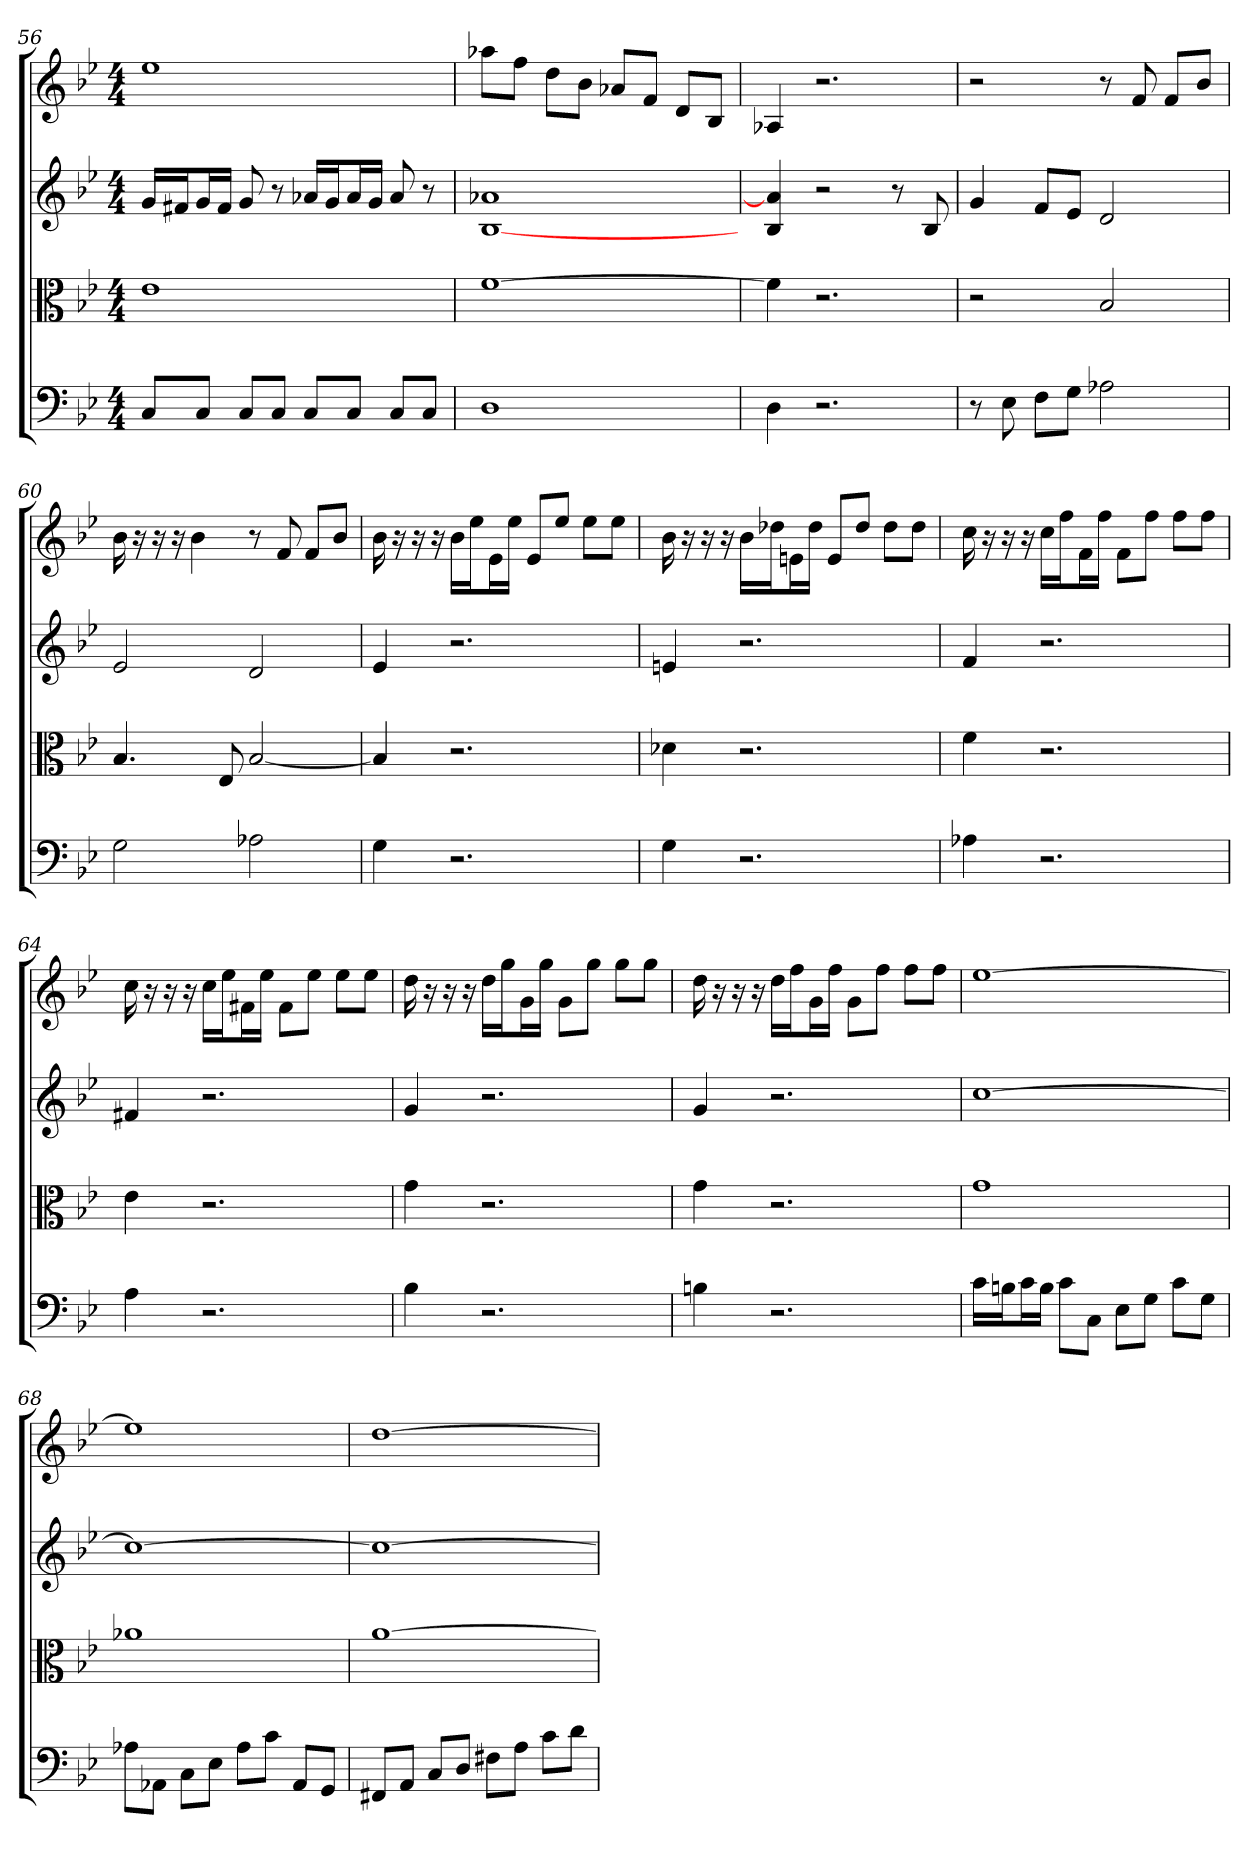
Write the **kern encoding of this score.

**kern	**kern	**kern	**kern
*part4	*part3	*part2	*part1
*staff4	*staff3	*staff2	*staff1
*clefF4	*clefC3	*clefG2	*clefG2
*k[b-e-]	*k[b-e-]	*k[b-e-]	*k[b-e-]
*g:	*g:	*g:	*g:
*M4/4	*M4/4	*M4/4	*M4/4
=56	=56	=56	=56
8C/L	1e-	16g/LL	1ee-
.	.	16f#X/J	.
8C/J	.	16g/L	.
.	.	16f#/JJ	.
8C/L	.	8g	.
8C/J	.	8r	.
8C/L	.	16a-X/LL	.
.	.	16g/J	.
8C/J	.	16a-/L	.
.	.	16g/JJ	.
8C/L	.	8a-	.
8C/J	.	8r	.
=57	=57	=57	=57
1D	[1f	[1B- 1a-X	8aa-X\L
.	.	.	8ff\J
.	.	.	8dd\L
.	.	.	8b-\J
.	.	.	8a-X/L
.	.	.	8f/J
.	.	.	8d/L
.	.	.	8B-/J
=58	=58	=58	=58
4D	4f]	4B- 4a-]	4A-X
2.r	2.r	2r	2.r
.	.	8r	.
.	.	8B-	.
=59	=59	=59	=59
8r	2r	4g	2r
8E-	.	.	.
8F\L	.	8f/L	.
8G\J	.	8e-/J	.
2A-X	2B-	2d	8r
.	.	.	8f
.	.	.	8f/L
.	.	.	8b-/J
=60	=60	=60	=60
2G	4.B-	2e-	16b-
.	.	.	16r
.	.	.	16r
.	.	.	16r
.	.	.	4b-
.	8E-	.	.
2A-X	[2B-	2d	8r
.	.	.	8f
.	.	.	8f/L
.	.	.	8b-/J
=61	=61	=61	=61
4G	4B-]	4e-	16b-
.	.	.	16r
.	.	.	16r
.	.	.	16r
2.r	2.r	2.r	16b-\LL
.	.	.	16ee-\J
.	.	.	16e-\L
.	.	.	16ee-\JJ
.	.	.	8e-/L
.	.	.	8ee-/J
.	.	.	8ee-\L
.	.	.	8ee-\J
=62	=62	=62	=62
4G	4d-X	4en	16b-
.	.	.	16r
.	.	.	16r
.	.	.	16r
2.r	2.r	2.r	16b-\LL
.	.	.	16dd-X\J
.	.	.	16en\L
.	.	.	16dd-\JJ
.	.	.	8e/L
.	.	.	8dd-/J
.	.	.	8dd-\L
.	.	.	8dd-\J
=63	=63	=63	=63
4A-X	4f	4f	16cc
.	.	.	16r
.	.	.	16r
.	.	.	16r
2.r	2.r	2.r	16cc\LL
.	.	.	16ff\J
.	.	.	16f\L
.	.	.	16ff\JJ
.	.	.	8f\L
.	.	.	8ff\J
.	.	.	8ff\L
.	.	.	8ff\J
=64	=64	=64	=64
4A	4e-	4f#X	16cc
.	.	.	16r
.	.	.	16r
.	.	.	16r
2.r	2.r	2.r	16cc\LL
.	.	.	16ee-\J
.	.	.	16f#X\L
.	.	.	16ee-\JJ
.	.	.	8f#\L
.	.	.	8ee-\J
.	.	.	8ee-\L
.	.	.	8ee-\J
=65	=65	=65	=65
4B-	4g	4g	16dd
.	.	.	16r
.	.	.	16r
.	.	.	16r
2.r	2.r	2.r	16dd\LL
.	.	.	16gg\J
.	.	.	16g\L
.	.	.	16gg\JJ
.	.	.	8g\L
.	.	.	8gg\J
.	.	.	8gg\L
.	.	.	8gg\J
=66	=66	=66	=66
4Bn	4g	4g	16dd
.	.	.	16r
.	.	.	16r
.	.	.	16r
2.r	2.r	2.r	16dd\LL
.	.	.	16ff\J
.	.	.	16g\L
.	.	.	16ff\JJ
.	.	.	8g\L
.	.	.	8ff\J
.	.	.	8ff\L
.	.	.	8ff\J
=67	=67	=67	=67
16c\LL	1g	[1cc	[1ee-
16Bn\J	.	.	.
16c\L	.	.	.
16B\JJ	.	.	.
8c\L	.	.	.
8C\J	.	.	.
8E-\L	.	.	.
8G\J	.	.	.
8c\L	.	.	.
8G\J	.	.	.
=68	=68	=68	=68
8A-X\L	1a-X	1cc_	1ee-]
8AA-X\J	.	.	.
8C\L	.	.	.
8E-\J	.	.	.
8A-\L	.	.	.
8c\J	.	.	.
8AA-/L	.	.	.
8GG/J	.	.	.
=69	=69	=69	=69
8FF#X/L	[1a	1cc_	[1dd
8AA/J	.	.	.
8C/L	.	.	.
8D/J	.	.	.
8F#X\L	.	.	.
8A\J	.	.	.
8c\L	.	.	.
8d\J	.	.	.
=	=	=	=
*-	*-	*-	*-
